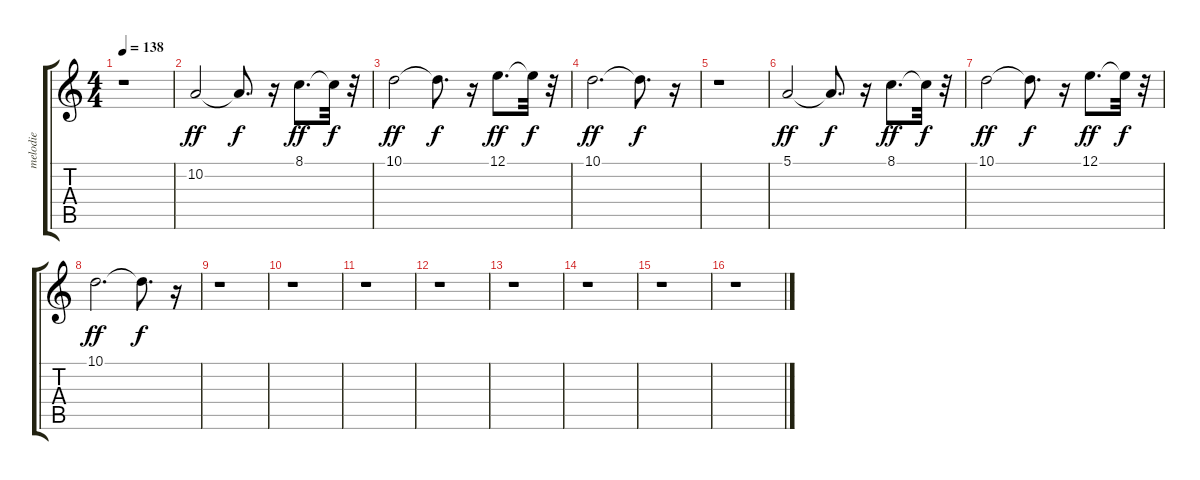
\track ("melodie" "melodie") {instrument sitar}
\staff {score tabs}
\tuning (E4 B3 G3 D3 A2 E2) {hide}
\ts (4 4)
\tempo 138
\clef g2
\ks c
r.1{dy ff instrument sitar} |
10.2.2 10.2{t}.8{d dy f} r.16 8.1.8{d dy ff} 8.1{t}.32{dy f} r.32 |
10.1.2{dy ff} 10.1{t}.8{d dy f} r.16 12.1.8{d dy ff} 12.1{t}.32{dy f} r.32 |
10.1.2{d dy ff} 10.1{t}.8{d dy f} r.16 |
r.1 |
5.1.2{dy ff} 5.1{t}.8{d dy f} r.16 8.1.8{d dy ff} 8.1{t}.32{dy f} r.32 |
10.1.2{dy ff} 10.1{t}.8{d dy f} r.16 12.1.8{d dy ff} 12.1{t}.32{dy f} r.32 |
10.1.2{d dy ff} 10.1{t}.8{d dy f} r.16 |
r.1 |
r.1 |
r.1 |
r.1 |
r.1 |
r.1 |
r.1 |
r.1
